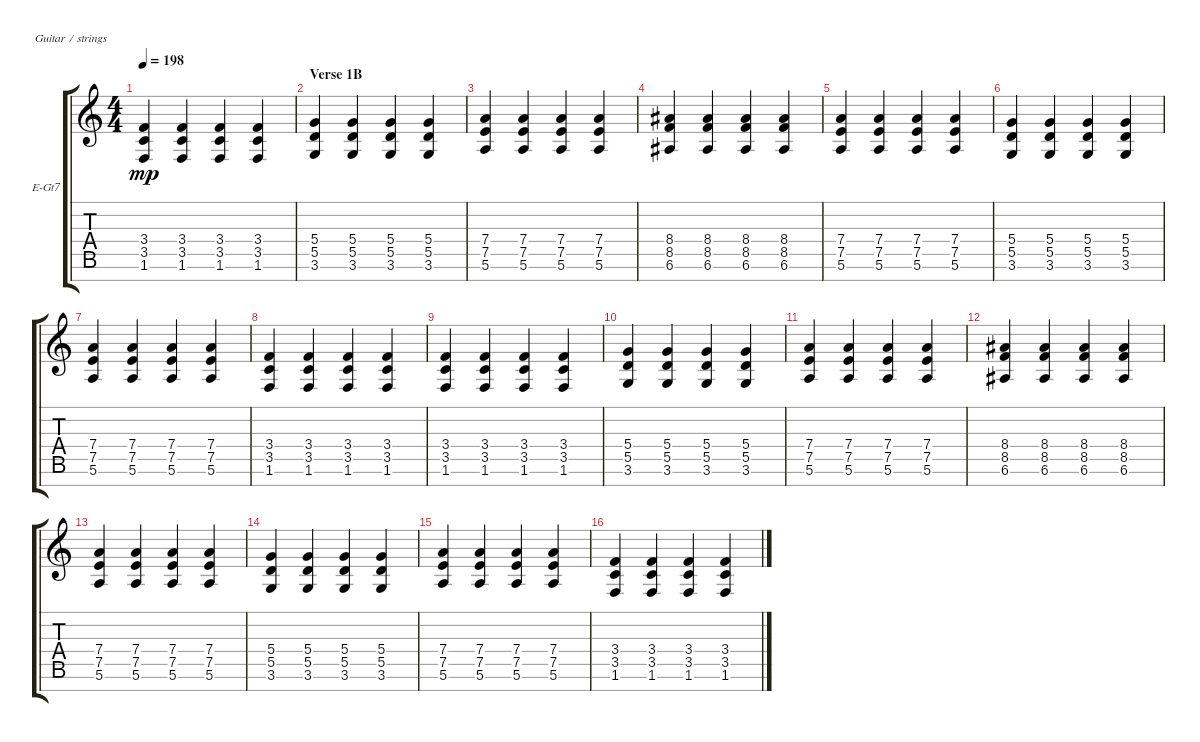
\bracketExtendMode groupsimilarinstruments
\firstSystemTrackNameOrientation horizontal
\otherSystemsTrackNameOrientation horizontal
\track ("Electric Guitar" "E-Gt7") {instrument distortionguitar}
\staff {score tabs}
\tuning (E4 B3 G3 D3 A2 E2 B1)
\ts (4 4)
\tempo 198
\clef g2
\ks c
(1.6 3.5 3.4).4{dy mp} (1.6 3.4 3.5).4 (1.6 3.5 3.4).4 (1.6 3.4 3.5).4 |
\section ("" "Verse 1B")
(3.6 5.5 5.4).4 (3.6 5.5 5.4).4 (3.6 5.4 5.5).4 (3.6 5.5 5.4).4 |
(5.6 7.5 7.4).4 (5.6 7.4 7.5).4 (5.6 7.5 7.4).4 (5.6 7.4 7.5).4 |
(6.6 8.5 8.4).4 (6.6 8.4 8.5).4 (6.6 8.5 8.4).4 (6.6 8.4 8.5).4 |
(5.6 7.5 7.4).4 (5.6 7.4 7.5).4 (5.6 7.5 7.4).4 (5.6 7.4 7.5).4 |
(3.6 5.5 5.4).4 (3.6 5.4 5.5).4 (3.6 5.5 5.4).4 (3.6 5.4 5.5).4 |
(5.6 7.5 7.4).4 (5.6 7.4 7.5).4 (5.6 7.5 7.4).4 (5.6 7.4 7.5).4 |
(1.6 3.5 3.4).4 (1.6 3.4 3.5).4 (1.6 3.5 3.4).4 (1.6 3.4 3.5).4 |
(1.6 3.5 3.4).4 (1.6 3.4 3.5).4 (1.6 3.5 3.4).4 (1.6 3.4 3.5).4 |
(3.6 5.5 5.4).4 (3.6 5.4 5.5).4 (3.6 5.5 5.4).4 (3.6 5.4 5.5).4 |
(5.6 7.5 7.4).4 (5.6 7.4 7.5).4 (5.6 7.5 7.4).4 (5.6 7.4 7.5).4 |
(6.6 8.5 8.4).4 (6.6 8.4 8.5).4 (6.6 8.5 8.4).4 (6.6 8.4 8.5).4 |
(5.6 7.5 7.4).4 (5.6 7.4 7.5).4 (5.6 7.5 7.4).4 (5.6 7.4 7.5).4 |
(3.6 5.5 5.4).4 (3.6 5.4 5.5).4 (3.6 5.5 5.4).4 (3.6 5.4 5.5).4 |
(5.6 7.5 7.4).4 (5.6 7.4 7.5).4 (5.6 7.5 7.4).4 (5.6 7.4 7.5).4 |
(1.6 3.5 3.4).4 (1.6 3.4 3.5).4 (1.6 3.5 3.4).4 (1.6 3.4 3.5).4
